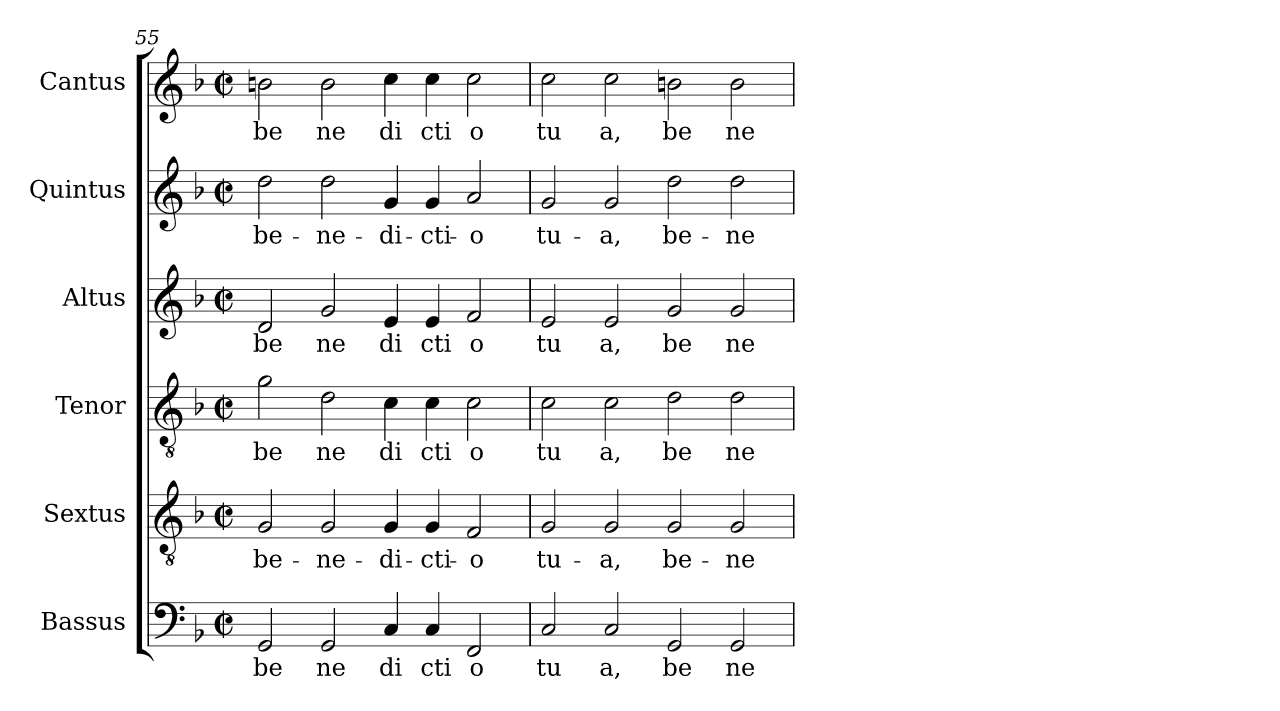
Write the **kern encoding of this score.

**kern	**text	**kern	**text	**kern	**text	**kern	**text	**kern	**text	**kern	**text
*part6	*part6	*part5	*part5	*part4	*part4	*part3	*part3	*part2	*part2	*part1	*part1
*staff6	*staff6	*staff5	*staff5	*staff4	*staff4	*staff3	*staff3	*staff2	*staff2	*staff1	*staff1
*I"Bassus	*	*I"Sextus	*	*I"Tenor	*	*I"Altus	*	*I"Quintus	*	*I"Cantus	*
*clefF4	*	*clefGv2	*	*clefGv2	*	*clefG2	*	*clefG2	*	*clefG2	*
*k[b-]	*	*k[b-]	*	*k[b-]	*	*k[b-]	*	*k[b-]	*	*k[b-]	*
*F:	*	*F:	*	*F:	*	*F:	*	*F:	*	*F:	*
*M2/2	*	*M2/2	*	*M2/2	*	*M2/2	*	*M2/2	*	*M2/2	*
*met(c|)	*	*met(c|)	*	*met(c|)	*	*met(c|)	*	*met(c|)	*	*met(c|)	*
=55	=55	=55	=55	=55	=55	=55	=55	=55	=55	=55	=55
!	!LO:LY:b:cj	!	!LO:LY:b:cj	!	!LO:LY:b:cj	!	!LO:LY:b:cj	!	!LO:LY:b:cj	!	!LO:LY:b:cj
2GG/	be	2G/	be-	2g\	be	2d/	be	2dd\	be-	2bn\	be
!	!LO:LY:b:cj	!	!LO:LY:b:cj	!	!LO:LY:b:cj	!	!LO:LY:b:cj	!	!LO:LY:b:cj	!	!LO:LY:b:cj
2GG/	ne	2G/	-ne-	2d\	ne	2g/	ne	2dd\	-ne-	2b\	ne
!	!LO:LY:b:cj	!	!LO:LY:b:cj	!	!LO:LY:b:cj	!	!LO:LY:b:cj	!	!LO:LY:b:cj	!	!LO:LY:b:cj
4C/	di	4G/	-di-	4c\	di	4e/	di	4g/	-di-	4cc\	di
!	!LO:LY:b:cj	!	!LO:LY:b:cj	!	!LO:LY:b:cj	!	!LO:LY:b:cj	!	!LO:LY:b:cj	!	!LO:LY:b:cj
4C/	cti	4G/	-cti-	4c\	cti	4e/	cti	4g/	-cti-	4cc\	cti
!	!LO:LY:b:cj	!	!LO:LY:b:cj	!	!LO:LY:b:cj	!	!LO:LY:b:cj	!	!LO:LY:b:cj	!	!LO:LY:b:cj
2FF/	o	2F/	-o	2c\	o	2f/	o	2a/	-o	2cc\	o
=56	=56	=56	=56	=56	=56	=56	=56	=56	=56	=56	=56
!	!LO:LY:b:cj	!	!LO:LY:b:cj	!	!LO:LY:b:cj	!	!LO:LY:b:cj	!	!LO:LY:b:cj	!	!LO:LY:b:cj
2C/	tu	2G/	tu-	2c\	tu	2e/	tu	2g/	tu-	2cc\	tu
!	!LO:LY:b:cj	!	!LO:LY:b:cj	!	!LO:LY:b:cj	!	!LO:LY:b:cj	!	!LO:LY:b:cj	!	!LO:LY:b:cj
2C/	a,	2G/	-a,	2c\	a,	2e/	a,	2g/	-a,	2cc\	a,
!	!LO:LY:b:cj	!	!LO:LY:b:cj	!	!LO:LY:b:cj	!	!LO:LY:b:cj	!	!LO:LY:b:cj	!	!LO:LY:b:cj
2GG/	be	2G/	be-	2d\	be	2g/	be	2dd\	be-	2bn\	be
!	!LO:LY:b:cj	!	!LO:LY:b:cj	!	!LO:LY:b:cj	!	!LO:LY:b:cj	!	!LO:LY:b:cj	!	!LO:LY:b:cj
2GG/	ne	2G/	-ne-	2d\	ne	2g/	ne	2dd\	-ne-	2b\	ne
=	=	=	=	=	=	=	=	=	=	=	=
*-	*-	*-	*-	*-	*-	*-	*-	*-	*-	*-	*-
